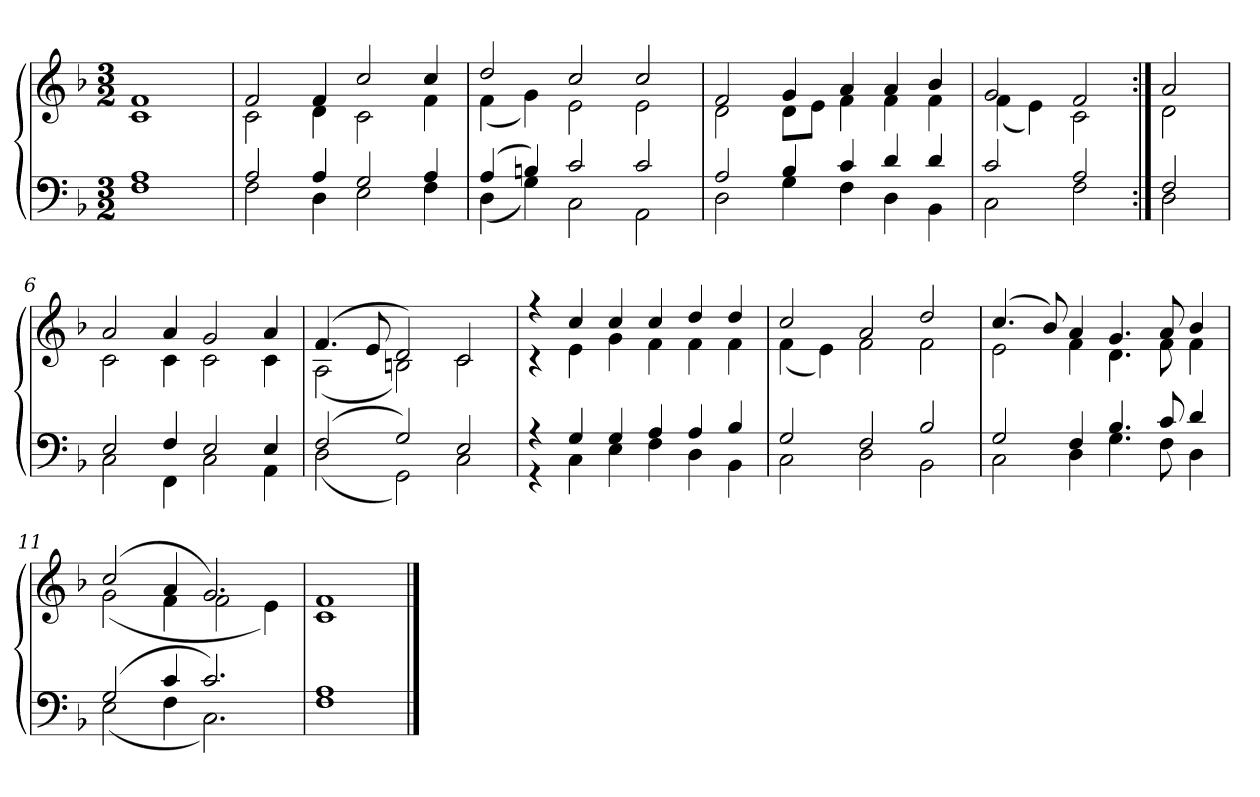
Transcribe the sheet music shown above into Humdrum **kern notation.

**kern	**kern
*part1	*part1
*staff2	*staff1
*clefF4	*clefG2
*k[b-]	*k[b-]
*F:	*F:
*M3/2	*M3/2
=	=
*^	*^
1A	1F	1f	1c
=1	=1	=1	=1
2A	2F	2f	2c
4A	4D	4f	4d
2G	2E	2cc	2c
4A	4F	4cc	4f
=2	=2	=2	=2
(4A	(4D	2dd	(4f
4Bn)	4G)	.	4g)
2c	2C	2cc	2e
2c	2AA	2cc	2e
=3	=3	=3	=3
2A	2D	2f	2d
4B-	4G	4g	8dL
.	.	.	8eJ
4c	4F	4a	4f
4d	4D	4a	4f
4d	4BB-	4b-	4f
=4	=4	=4	=4
2c	2C	2g	(4f
.	.	.	4e)
2A	2F	2f	2c
=5:|!	=5:|!	=5:|!	=5:|!
2F	2D	2a	2d
=6	=6	=6	=6
2E	2C	2a	2c
4F	4FF	4a	4c
2E	2C	2g	2c
4E	4AA	4a	4c
=7	=7	=7	=7
(2F	(2D	(4.f	(2A
.	.	8e	.
2G)	2GG)	2d)	2Bn)
2E	2C	2c	2c
=8	=8	=8	=8
4r	4r	4r	4r
4G	4C	4cc	4e
4G	4E	4cc	4g
4A	4F	4cc	4f
4A	4D	4dd	4f
4B-	4BB-	4dd	4f
=9	=9	=9	=9
2G	2C	2cc	(4f
.	.	.	4e)
2F	2D	2a	2f
2B-	2BB-	2dd	2f
=10	=10	=10	=10
2G	2C	(4.cc	2e
.	.	8b-)	.
4F	4D	4a	4f
4.B-	4.G	4.g	4.d
8c	8F	8a	8f
4d	4D	4b-	4f
=11	=11	=11	=11
(2G	(2E	(2cc	(2g
4c	4F	4a	4f
2.c)	2.C)	2.g)	2f
.	.	.	4e)
=12	=12	=12	=12
1A	1F	1f	1c
*v	*v	*	*
*	*v	*v
==	==
*-	*-
